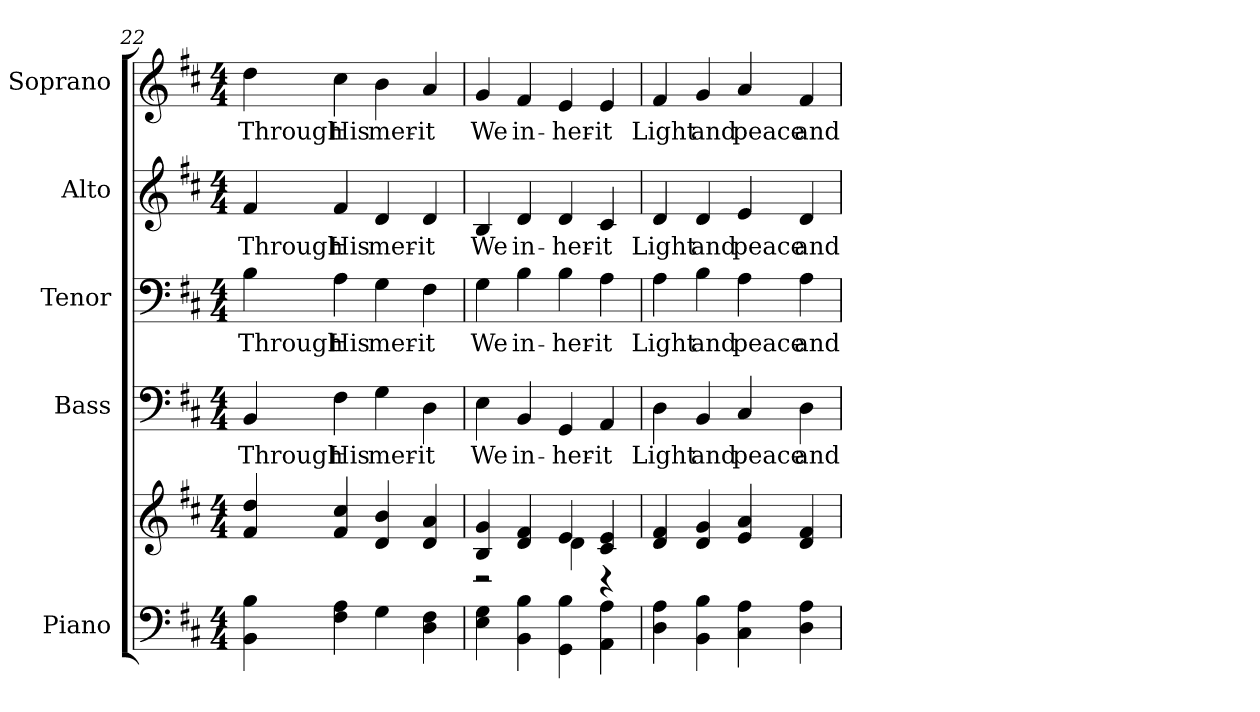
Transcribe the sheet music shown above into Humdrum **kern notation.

**kern	**kern	**kern	**text	**kern	**text	**kern	**text	**kern	**text
*part5	*part5	*part4	*part4	*part3	*part3	*part2	*part2	*part1	*part1
*staff6	*staff5	*staff4	*staff4	*staff3	*staff3	*staff2	*staff2	*staff1	*staff1
*I"Piano	*	*I"Bass	*	*I"Tenor	*	*I"Alto	*	*I"Soprano	*
*I'Pno.	*	*I'B.	*	*I'T.	*	*I'A.	*	*I'S.	*
*clefF4	*clefG2	*clefF4	*	*clefF4	*	*clefG2	*	*clefG2	*
*k[f#c#]	*k[f#c#]	*k[f#c#]	*	*k[f#c#]	*	*k[f#c#]	*	*k[f#c#]	*
*D:	*D:	*D:	*	*D:	*	*D:	*	*D:	*
*M4/4	*M4/4	*M4/4	*	*M4/4	*	*M4/4	*	*M4/4	*
=22	=22	=22	=22	=22	=22	=22	=22	=22	=22
!	!	!	!LO:LY:b:color=#000000	!	!	!	!	!	!
!	!	!	!	!	!LO:LY:b:color=#000000	!	!	!	!
!	!	!	!	!	!	!	!LO:LY:b:color=#000000	!	!
!	!	!	!	!	!	!	!	!	!LO:LY:b:color=#000000
4BBi\ 4Bi	4f#i/ 4ddi	4BBi/	Through	4Bi\	Through	4f#i/	Through	4ddi\	Through
!	!	!	!LO:LY:b:color=#000000	!	!	!	!	!	!
!	!	!	!	!	!LO:LY:b:color=#000000	!	!	!	!
!	!	!	!	!	!	!	!LO:LY:b:color=#000000	!	!
!	!	!	!	!	!	!	!	!	!LO:LY:b:color=#000000
4F#i\ 4Ai	4f#i/ 4cc#i	4F#i\	His	4Ai\	His	4f#i/	His	4cc#i\	His
!	!	!	!LO:LY:b:color=#000000	!	!	!	!	!	!
!	!	!	!	!	!LO:LY:b:color=#000000	!	!	!	!
!	!	!	!	!	!	!	!LO:LY:b:color=#000000	!	!
!	!	!	!	!	!	!	!	!	!LO:LY:b:color=#000000
4Gi\	4di/ 4bi	4Gi\	mer-	4Gi\	mer-	4di/	mer-	4bi\	mer-
!	!	!	!LO:LY:b:color=#000000	!	!	!	!	!	!
!	!	!	!	!	!LO:LY:b:color=#000000	!	!	!	!
!	!	!	!	!	!	!	!LO:LY:b:color=#000000	!	!
!	!	!	!	!	!	!	!	!	!LO:LY:b:color=#000000
4Di\ 4F#i	4di/ 4ai	4Di\	-it	4F#i\	-it	4di/	-it	4ai/	-it
!!LO:PB:g=z
=23	=23	=23	=23	=23	=23	=23	=23	=23	=23
*	*^	*	*	*	*	*	*	*	*
!	!	!	!	!LO:LY:b:color=#000000	!	!	!	!	!	!
!	!	!	!	!	!	!LO:LY:b:color=#000000	!	!	!	!
!	!	!	!	!	!	!	!	!LO:LY:b:color=#000000	!	!
!	!	!	!	!	!	!	!	!	!	!LO:LY:b:color=#000000
4Ei\ 4Gi	4Bi/ 4gi	2r	4Ei\	We	4Gi\	We	4Bi/	We	4gi/	We
!	!	!	!	!LO:LY:b:color=#000000	!	!	!	!	!	!
!	!	!	!	!	!	!LO:LY:b:color=#000000	!	!	!	!
!	!	!	!	!	!	!	!	!LO:LY:b:color=#000000	!	!
!	!	!	!	!	!	!	!	!	!	!LO:LY:b:color=#000000
4BBi\ 4Bi	4di/ 4f#i	.	4BBi/	in-	4Bi\	in-	4di/	in-	4f#i/	in-
!	!	!	!	!LO:LY:b:color=#000000	!	!	!	!	!	!
!	!	!	!	!	!	!LO:LY:b:color=#000000	!	!	!	!
!	!	!	!	!	!	!	!	!LO:LY:b:color=#000000	!	!
!	!	!	!	!	!	!	!	!	!	!LO:LY:b:color=#000000
4GGi\ 4Bi	4ei/	4di\	4GGi/	-her-	4Bi\	-her-	4di/	-her-	4ei/	-her-
!	!	!	!	!LO:LY:b:color=#000000	!	!	!	!	!	!
!	!	!	!	!	!	!LO:LY:b:color=#000000	!	!	!	!
!	!	!	!	!	!	!	!	!LO:LY:b:color=#000000	!	!
!	!	!	!	!	!	!	!	!	!	!LO:LY:b:color=#000000
4AAi\ 4Ai	4c#i/ 4ei	4r	4AAi/	-it	4Ai\	-it	4c#i/	-it	4ei/	-it
*	*v	*v	*	*	*	*	*	*	*	*
=24	=24	=24	=24	=24	=24	=24	=24	=24	=24
*	*^	*	*	*	*	*	*	*	*
!	!	!	!	!LO:LY:b:color=#000000	!	!	!	!	!	!
*	*v	*v	*	*	*	*	*	*	*	*
*	*^	*	*	*	*	*	*	*	*
!	!	!	!	!	!	!LO:LY:b:color=#000000	!	!	!	!
*	*v	*v	*	*	*	*	*	*	*	*
*	*^	*	*	*	*	*	*	*	*
!	!	!	!	!	!	!	!	!LO:LY:b:color=#000000	!	!
*	*v	*v	*	*	*	*	*	*	*	*
*	*^	*	*	*	*	*	*	*	*
!	!	!	!	!	!	!	!	!	!	!LO:LY:b:color=#000000
*	*v	*v	*	*	*	*	*	*	*	*
4Di\ 4Ai	4di/ 4f#i	4Di\	Light	4Ai\	Light	4di/	Light	4f#i/	Light
!	!	!	!LO:LY:b:color=#000000	!	!	!	!	!	!
!	!	!	!	!	!LO:LY:b:color=#000000	!	!	!	!
!	!	!	!	!	!	!	!LO:LY:b:color=#000000	!	!
!	!	!	!	!	!	!	!	!	!LO:LY:b:color=#000000
4BBi\ 4Bi	4di/ 4gi	4BBi/	and	4Bi\	and	4di/	and	4gi/	and
!	!	!	!LO:LY:b:color=#000000	!	!	!	!	!	!
!	!	!	!	!	!LO:LY:b:color=#000000	!	!	!	!
!	!	!	!	!	!	!	!LO:LY:b:color=#000000	!	!
!	!	!	!	!	!	!	!	!	!LO:LY:b:color=#000000
4C#i\ 4Ai	4ei/ 4ai	4C#i/	peace	4Ai\	peace	4ei/	peace	4ai/	peace
!	!	!	!LO:LY:b:color=#000000	!	!	!	!	!	!
!	!	!	!	!	!LO:LY:b:color=#000000	!	!	!	!
!	!	!	!	!	!	!	!LO:LY:b:color=#000000	!	!
!	!	!	!	!	!	!	!	!	!LO:LY:b:color=#000000
4Di\ 4Ai	4di/ 4f#i	4Di\	and	4Ai\	and	4di/	and	4f#i/	and
=	=	=	=	=	=	=	=	=	=
*-	*-	*-	*-	*-	*-	*-	*-	*-	*-
